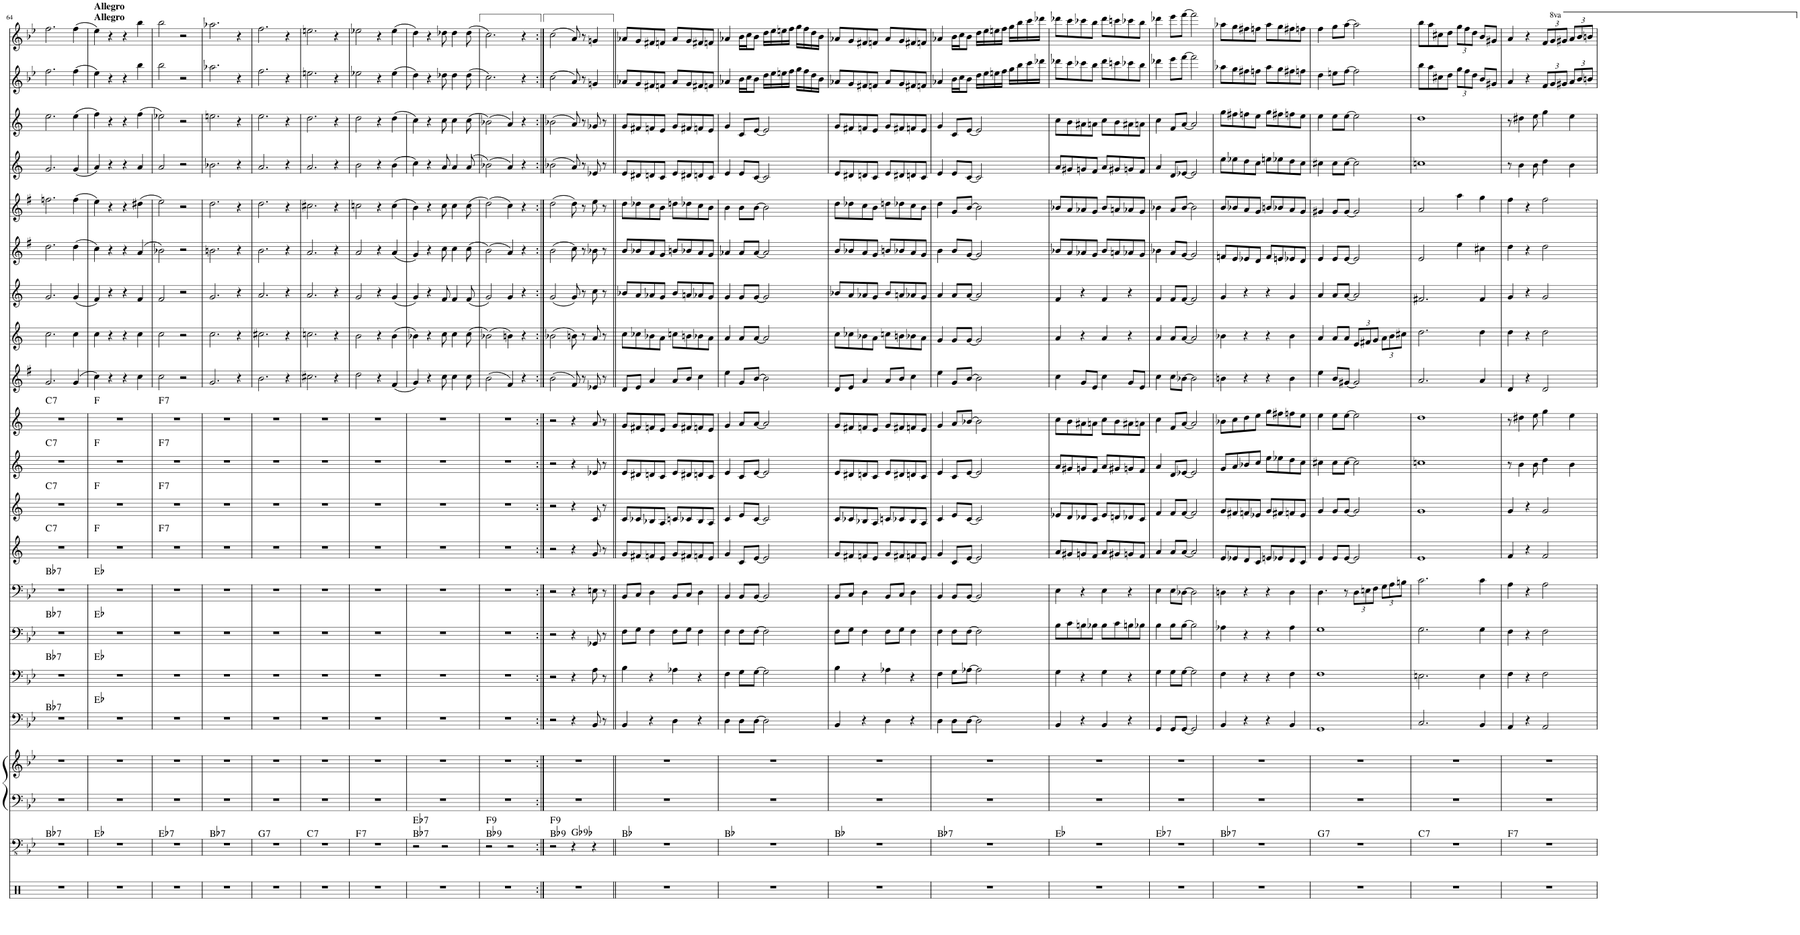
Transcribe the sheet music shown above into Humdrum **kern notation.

**kern	**kern	**harte	**kern	**kern	**kern	**harte	**kern	**kern	**kern	**harte	**kern	**kern	**kern	**kern	**harte	**kern	**kern	**kern	**kern	**kern	**kern	**kern	**kern	**kern
*part20	*part19	*part19	*part18	*part18	*part17	*part17	*part16	*part15	*part14	*part14	*part13	*part12	*part11	*part10	*part10	*part9	*part8	*part7	*part6	*part5	*part4	*part3	*part2	*part1
*staff21	*staff20	*	*staff19	*staff18	*staff17	*	*staff16	*staff15	*staff14	*	*staff13	*staff12	*staff11	*staff10	*	*staff9	*staff8	*staff7	*staff6	*staff5	*staff4	*staff3	*staff2	*staff1
*I"Drumset	*I"Double Bass	*	*I"Piano	*	*I"Bass Trombone	*	*I"Tenor Trombone	*I"Tenor Trombone	*I"Tenor Trombone	*	*I"B Trumpet	*I"B Trumpet	*I"B Trumpet	*I"B Trumpet	*	*I"Baritone Saxophone	*I"Tenor Saxophone	*I"Tenor Saxophone	*I"Alto Saxophone	*I"Alto Saxophone	*I"B Clarinet	*I"B Clarinet	*I"Flute	*I"Flute
*	*	*	*I'Pno	*	*I'Trb	*	*I'Trb	*I'Trb	*I'Trb	*	*I'Tpt	*I'Tpt	*I'Tpt	*I'Tpt	*	*I'Bar Sax	*I'T Sax	*I'T Sax	*I'A Sax	*I'A Sax	*I'Cl	*I'Cl	*I'Fl	*I'Fl
!!LO:PB:g=z
*clefX	*clefFv4	*	*clefF4	*clefG2	*clefF4	*	*clefF4	*clefF4	*clefF4	*	*clefG2	*clefG2	*clefG2	*clefG2	*	*clefG2	*clefG2	*clefG2	*clefG2	*clefG2	*clefG2	*clefG2	*clefG2	*clefG2
*	*	*	*	*	*	*	*	*	*	*	*Trd1c2	*Trd1c2	*Trd1c2	*Trd1c2	*	*Trd12c21	*Trd8c14	*Trd8c14	*Trd5c9	*Trd5c9	*Trd1c2	*Trd1c2	*	*
*k[]	*k[b-e-]	*	*k[b-e-]	*k[b-e-]	*k[b-e-]	*	*k[b-e-]	*k[b-e-]	*k[b-e-]	*	*k[]	*k[]	*k[]	*k[]	*	*k[f#]	*k[]	*k[]	*k[f#]	*k[f#]	*k[]	*k[]	*k[b-e-]	*k[b-e-]
*M4/4	*M4/4	*	*M4/4	*M4/4	*M4/4	*	*M4/4	*M4/4	*M4/4	*	*M4/4	*M4/4	*M4/4	*M4/4	*	*M4/4	*	*M4/4	*M4/4	*M4/4	*M4/4	*M4/4	*M4/4	*M4/4
=64	=64	=64	=64	=64	=64	=64	=64	=64	=64	=64	=64	=64	=64	=64	=64	=64	=64	=64	=64	=64	=64	=64	=64	=64
!	!	!LO:H:kt=7	!	!	!	!LO:H:kt=7	!	!	!	!LO:H:kt=7	!	!	!	!	!LO:H:kt=7	!	!	!	!	!	!	!	!	!
1r	1r	Bb:7	1r	1r	1r	Bb:7	1r	1r	1r	Bb:7	1r	1r	1r	1r	C:7	2.g/	2.cc\	2.g/	2.dd\	2.ffn\	2.g/	2.ee\	2.ff\	2.ff\
.	.	.	.	.	.	.	.	.	.	.	.	.	.	.	.	(4g/	4cc\	(4g/	(4dd\	(4ff\	(4g/	(4ee\	(4ff\	(4ff\
=65	=65	=65	=65	=65	=65	=65	=65	=65	=65	=65	=65	=65	=65	=65	=65	=65	=65	=65	=65	=65	=65	=65	=65	=65
!	!	!	!	!	!	!	!	!	!	!	!	!	!	!	!	!	!	!	!	!	!	!	!	!LO:TX:a:B:t=Allegro
!	!	!	!	!	!	!	!	!	!	!	!	!	!	!	!	!	!	!	!	!	!	!	!	!LO:TX:a:B:t=Allegro
1r	1r	Eb:maj	1r	1r	1r	Eb:maj	1r	1r	1r	Eb:maj	1r	1r	1r	1r	F:maj	4cc\)	4cc\	4f/)	4cc\)	4ee\)	4a/)	4ff\)	4ee-\)	4ee-\)
.	.	.	.	.	.	.	.	.	.	.	.	.	.	.	.	4r	4r	4r	4r	4r	4r	4r	4r	4r
.	.	.	.	.	.	.	.	.	.	.	.	.	.	.	.	4r	4r	4r	4r	4r	4r	4r	4r	4r
.	.	.	.	.	.	.	.	.	.	.	.	.	.	.	.	4cc\	4cc\	4f/	(4a/	(4dd#X\	4a/	(4ff\	4bb-\	4bb-\
=66	=66	=66	=66	=66	=66	=66	=66	=66	=66	=66	=66	=66	=66	=66	=66	=66	=66	=66	=66	=66	=66	=66	=66	=66
!	!	!LO:H:kt=7	!	!	!	!	!	!	!	!	!	!	!	!	!LO:H:kt=7	!	!	!	!	!	!	!	!	!
1r	1r	Eb:7	1r	1r	1r	.	1r	1r	1r	.	1r	1r	1r	1r	F:7	2cc\	2cc\	2f/	2b-X\)	2ee\)	2a/	2ee-X\)	2bb-\	2bb-\
.	.	.	.	.	.	.	.	.	.	.	.	.	.	.	.	2r	2r	2r	2r	2r	2r	2r	2r	2r
=67	=67	=67	=67	=67	=67	=67	=67	=67	=67	=67	=67	=67	=67	=67	=67	=67	=67	=67	=67	=67	=67	=67	=67	=67
!	!	!LO:H:kt=7	!	!	!	!	!	!	!	!	!	!	!	!	!	!	!	!	!	!	!	!	!	!
1r	1r	Bb:7	1r	1r	1r	.	1r	1r	1r	.	1r	1r	1r	1r	.	2.g/	2.cc\	2.g/	2.bn\	2.dd\	2.b-X\	2.een\	2.aa-X\	2.aa-X\
.	.	.	.	.	.	.	.	.	.	.	.	.	.	.	.	4r	4r	4r	4r	4r	4r	4r	4r	4r
=68	=68	=68	=68	=68	=68	=68	=68	=68	=68	=68	=68	=68	=68	=68	=68	=68	=68	=68	=68	=68	=68	=68	=68	=68
!	!	!LO:H:kt=7	!	!	!	!	!	!	!	!	!	!	!	!	!	!	!	!	!	!	!	!	!	!
1r	1r	G:7	1r	1r	1r	.	1r	1r	1r	.	1r	1r	1r	1r	.	2.b\	2.cc#X\	2.a/	2.b\	2.dd\	2.a/	2.ee\	2.ff\	2.ff\
.	.	.	.	.	.	.	.	.	.	.	.	.	.	.	.	4r	4r	4r	4r	4r	4r	4r	4r	4r
=69	=69	=69	=69	=69	=69	=69	=69	=69	=69	=69	=69	=69	=69	=69	=69	=69	=69	=69	=69	=69	=69	=69	=69	=69
!	!	!LO:H:kt=7	!	!	!	!	!	!	!	!	!	!	!	!	!	!	!	!	!	!	!	!	!	!
1r	1r	C:7	1r	1r	1r	.	1r	1r	1r	.	1r	1r	1r	1r	.	2.cc#X\	2.ccn\	2.a/	2.a/	2.cc#X\	2.a/	2.dd\	2.een\	2.een\
.	.	.	.	.	.	.	.	.	.	.	.	.	.	.	.	4r	4r	4r	4r	4r	4r	4r	4r	4r
=70	=70	=70	=70	=70	=70	=70	=70	=70	=70	=70	=70	=70	=70	=70	=70	=70	=70	=70	=70	=70	=70	=70	=70	=70
!	!	!LO:H:kt=7	!	!	!	!	!	!	!	!	!	!	!	!	!	!	!	!	!	!	!	!	!	!
1r	1r	F:7	1r	1r	1r	.	1r	1r	1r	.	1r	1r	1r	1r	.	2dd\	2b\	2g/	2a/	2ccn\	2b\	2dd\	2ee-X\	2ee-X\
.	.	.	.	.	.	.	.	.	.	.	.	.	.	.	.	4r	4r	4r	4r	4r	4r	4r	4r	4r
.	.	.	.	.	.	.	.	.	.	.	.	.	.	.	.	(4f#/	(4b\	(4g/	(4a/	(4cc\	(4b\	(4dd\	(4ee-\	(4ee-\
=71	=71	=71	=71	=71	=71	=71	=71	=71	=71	=71	=71	=71	=71	=71	=71	=71	=71	=71	=71	=71	=71	=71	=71	=71
!	!	!LO:H:n=1:kt=7	!	!	!	!	!	!	!	!	!	!	!	!	!	!	!	!	!	!	!	!	!	!
!	!	!LO:H:n=2:kt=7	!	!	!	!	!	!	!	!	!	!	!	!	!	!	!	!	!	!	!	!	!	!
1r	2r	Bb:7 Eb:7	1r	1r	1r	.	1r	1r	1r	.	1r	1r	1r	1r	.	4g/)	4b-X\)	4g/)	4g/)	4b\)	4cc\)	4cc\)	4dd\)	4dd\)
.	.	.	.	.	.	.	.	.	.	.	.	.	.	.	.	4r	4r	4r	4r	4r	4r	4r	4r	4r
.	2r	.	.	.	.	.	.	.	.	.	.	.	.	.	.	8cc\	8cc\	8f/	8cc\	8cc\	8a/	8cc\	8dd-X\	8dd-X\
.	.	.	.	.	.	.	.	.	.	.	.	.	.	.	.	4cc\	4cc\	4f/	4cc\	4cc\	4a/	4cc\	4dd-\	4dd-\
.	.	.	.	.	.	.	.	.	.	.	.	.	.	.	.	8cc\	(8cc\	(8f/	(8cc\	(8cc\	(8a/	(8cc\	(8dd-\	(8dd-\
=72	=72	=72	=72	=72	=72	=72	=72	=72	=72	=72	=72	=72	=72	=72	=72	=72	=72	=72	=72	=72	=72	=72	=72	=72
!	!	!LO:H:n=1:kt=9	!	!	!	!	!	!	!	!	!	!	!	!	!	!	!	!	!	!	!	!	!	!
!	!	!LO:H:n=2:kt=9	!	!	!	!	!	!	!	!	!	!	!	!	!	!	!	!	!	!	!	!	!	!
1r	2r	Bb:9 F:9	1r	1r	1r	.	1r	1r	1r	.	1r	1r	1r	1r	.	(2b\	(2b-X\)	2g/)	(2b\)	(2dd\)	(2b-X\)	(2b-X\)	2.cc\)	2.cc\)
.	2r	.	.	.	.	.	.	.	.	.	.	.	.	.	.	4f#/)	4bn\)	4g/	4a/)	4cc\)	4a/)	4a/)	.	.
.	.	.	.	.	.	.	.	.	.	.	.	.	.	.	.	4r	4r	4r	4r	4r	4r	4r	4r	4r
=73:|!	=73:|!	=73:|!	=73:|!	=73:|!	=73:|!	=73:|!	=73:|!	=73:|!	=73:|!	=73:|!	=73:|!	=73:|!	=73:|!	=73:|!	=73:|!	=73:|!	=73:|!	=73:|!	=73:|!	=73:|!	=73:|!	=73:|!	=73:|!	=73:|!
!	!	!LO:H:n=1:kt=9	!	!	!	!	!	!	!	!	!	!	!	!	!	!	!	!	!	!	!	!	!	!
!	!	!LO:H:n=2:kt=9	!	!	!	!	!	!	!	!	!	!	!	!	!	!	!	!	!	!	!	!	!	!
1r	2r	Bb:9 F:9	1r	1r	2r	.	2r	2r	2r	.	2r	2r	2r	2r	.	(2b\	(2b-X\	(2g/	(2b\	(2dd\	(2b-X\	(2b-X\	(2cc\	(2cc\
.	4r	Gb:maj(b9)	.	.	4r	.	4r	4r	4r	.	4r	4r	4r	4r	.	8f#/)	8bn\)	8g/)	8cc\)	8dd\)	8a/)	8a/)	8a/)	8a/)
.	.	.	.	.	.	.	.	.	.	.	.	.	.	.	.	8r	8r	8r	8r	8r	8r	8r	8r	8r
.	4r	.	.	.	8BB-/	.	8A\	8GG-X/	8En\	.	8g/	8c/	8e-X/	8a/	.	8e-X/	8a/	8cc\	8b-X\	8ee\	8e-X/	8g-X/	4gn/	4gn/
.	.	.	.	.	8r	.	8r	8r	8r	.	8r	8r	8r	8r	.	8r	8r	8r	8r	8r	8r	8r	.	.
=74||	=74||	=74||	=74||	=74||	=74||	=74||	=74||	=74||	=74||	=74||	=74||	=74||	=74||	=74||	=74||	=74||	=74||	=74||	=74||	=74||	=74||	=74||	=74||	=74||
1r	1r	Bb:maj	1r	1r	4BB-/	.	4B-\	8F\L	8BB-/L	.	8g/L	8c/L	8e/L	8g/L	.	8d/L	8cc\L	8b-X/L	8b/L	8dd\L	8e/L	8g/L	8a-X/L	8a-X/L
.	.	.	.	.	.	.	.	8G\J	8C/J	.	8f#X/	8c-X/	8d#X/	8f#X/	.	8e/J	8cc-X\	8a/	8b-X/	8dd-X\	8d#X/	8f#X/	8g/	8g/
.	.	.	.	.	4r	.	4r	4F\	4D\	.	8fn/	8B-X/	8dn/	8fn/	.	4a/	8b-X\	8a-X/	8a/	8cc\	8dn/	8fn/	8f#X/	8f#X/
.	.	.	.	.	.	.	.	.	.	.	8e/J	8A/J	8c/J	8e/J	.	.	8a\J	8g/J	8g/J	8b\J	8c/J	8e/J	8fn/J	8fn/J
.	.	.	.	.	4D\	.	4A-X\	8F\L	8BB-/L	.	8g/L	8cn/L	8e/L	8g/L	.	8a/L	8ccn\L	8b-/L	8bn/L	8ddn\L	8e/L	8g/L	8a-/L	8a-/L
.	.	.	.	.	.	.	.	8G\J	8C/J	.	8f#X/	8c-X/	8d#X/	8f#X/	.	8b/J	8bn\	8an/	8b-X/	8dd-X\	8d#X/	8f#X/	8g/	8g/
.	.	.	.	.	4r	.	4r	4F\	4D\	.	8fn/	8B-/	8dn/	8fn/	.	4cc\	8b-X\	8a-X/	8a/	8cc\	8dn/	8fn/	8f#X/	8f#X/
.	.	.	.	.	.	.	.	.	.	.	8e/J	8A/J	8c/J	8e/J	.	.	8a\J	8g/J	8g/J	8b\J	8c/J	8e/J	8fn/J	8fn/J
=75	=75	=75	=75	=75	=75	=75	=75	=75	=75	=75	=75	=75	=75	=75	=75	=75	=75	=75	=75	=75	=75	=75	=75	=75
1r	1r	Bb:maj	1r	1r	4D\	.	4F\	4F\	4BB-/	.	4g/	4c/	4e/	4g/	.	4ee\	4a/	4g/	4a-X/	4b\	4e/	4g/	4a-X/	4a-X/
.	.	.	.	.	8D\L	.	8G\L	8F\L	8BB-/L	.	8c/L	8e/L	8c/L	8a/L	.	8g/L	8a/L	8g/L	8a-/L	8b\L	8e/L	8c/L	16b-\LL	16b-\LL
.	.	.	.	.	.	.	.	.	.	.	.	.	.	.	.	.	.	.	.	.	.	.	16cc\J	16cc\J
.	.	.	.	.	[8D\J	.	[8G\J	[8F\J	[8BB-/J	.	[8e/J	[8c/J	[8e/J	[8a/J	.	[8b/J	[8a/J	[8g/J	[8a-/J	[8b\J	[8c/J	[8e/J	8b-\J	8b-\J
.	.	.	.	.	2D\]	.	2G\]	2F\]	2BB-/]	.	2e/]	2c/]	2e/]	2a/]	.	2b\]	2a/]	2g/]	2a-/]	2b\]	2c/]	2e/]	16dd\LL	16dd\LL
.	.	.	.	.	.	.	.	.	.	.	.	.	.	.	.	.	.	.	.	.	.	.	16ee-\	16ee-\
.	.	.	.	.	.	.	.	.	.	.	.	.	.	.	.	.	.	.	.	.	.	.	16een\	16een\
.	.	.	.	.	.	.	.	.	.	.	.	.	.	.	.	.	.	.	.	.	.	.	16ff\JJ	16ff\JJ
.	.	.	.	.	.	.	.	.	.	.	.	.	.	.	.	.	.	.	.	.	.	.	16gg\LL	16gg\LL
.	.	.	.	.	.	.	.	.	.	.	.	.	.	.	.	.	.	.	.	.	.	.	16ff\	16ff\
.	.	.	.	.	.	.	.	.	.	.	.	.	.	.	.	.	.	.	.	.	.	.	16dd\	16dd\
.	.	.	.	.	.	.	.	.	.	.	.	.	.	.	.	.	.	.	.	.	.	.	16b-\JJ	16b-\JJ
=76	=76	=76	=76	=76	=76	=76	=76	=76	=76	=76	=76	=76	=76	=76	=76	=76	=76	=76	=76	=76	=76	=76	=76	=76
1r	1r	Bb:maj	1r	1r	4BB-/	.	4B-\	8F\L	8BB-/L	.	8g/L	8c/L	8e/L	8g/L	.	8d/L	8cc\L	8b-X/L	8b/L	8dd\L	8e/L	8g/L	8a-X/L	8a-X/L
.	.	.	.	.	.	.	.	8G\J	8C/J	.	8f#X/	8c-X/	8d#X/	8f#X/	.	8e/J	8cc-X\	8a/	8b-X/	8dd-X\	8d#X/	8f#X/	8g/	8g/
.	.	.	.	.	4r	.	4r	4F\	4D\	.	8fn/	8B-X/	8dn/	8fn/	.	4a/	8b-X\	8a-X/	8a/	8cc\	8dn/	8fn/	8f#X/	8f#X/
.	.	.	.	.	.	.	.	.	.	.	8e/J	8A/J	8c/J	8e/J	.	.	8a\J	8g/J	8g/J	8b\J	8c/J	8e/J	8fn/J	8fn/J
.	.	.	.	.	4D\	.	4A-X\	8F\L	8BB-/L	.	8g/L	8cn/L	8e/L	8g/L	.	8a/L	8ccn\L	8b-/L	8bn/L	8ddn\L	8e/L	8g/L	8a-/L	8a-/L
.	.	.	.	.	.	.	.	8G\J	8C/J	.	8f#X/	8c-X/	8d#X/	8f#X/	.	8b/J	8bn\	8an/	8b-X/	8dd-X\	8d#X/	8f#X/	8g/	8g/
.	.	.	.	.	4r	.	4r	4F\	4D\	.	8fn/	8B-/	8dn/	8fn/	.	4cc\	8b-X\	8a-X/	8a/	8cc\	8dn/	8fn/	8f#X/	8f#X/
.	.	.	.	.	.	.	.	.	.	.	8e/J	8A/J	8c/J	8e/J	.	.	8a\J	8g/J	8g/J	8b\J	8c/J	8e/J	8fn/J	8fn/J
=77	=77	=77	=77	=77	=77	=77	=77	=77	=77	=77	=77	=77	=77	=77	=77	=77	=77	=77	=77	=77	=77	=77	=77	=77
!	!	!LO:H:kt=7	!	!	!	!	!	!	!	!	!	!	!	!	!	!	!	!	!	!	!	!	!	!
1r	1r	Bb:7	1r	1r	4D\	.	4F\	4F\	4BB-/	.	4g/	4c/	4e/	4g/	.	4ee\	4g/	4a/	4b\	4dd\	4e/	4g/	4a-X/	4a-X/
.	.	.	.	.	8D\L	.	8G\L	8F\L	8BB-/L	.	8c/L	8e/L	8c/L	8a/L	.	8g/L	8g/L	8a/L	8b/L	8g/L	8e/L	8c/L	16b-\LL	16b-\LL
.	.	.	.	.	.	.	.	.	.	.	.	.	.	.	.	.	.	.	.	.	.	.	16cc\J	16cc\J
.	.	.	.	.	[8D\J	.	[8A-X\J	[8F\J	[8BB-/J	.	[8e/J	[8c/J	[8e/J	[8b-X/J	.	[8b/J	[8g/J	[8a/J	[8g/J	[8b/J	[8c/J	[8e/J	8b-\J	8b-\J
.	.	.	.	.	2D\]	.	2A-\]	2F\]	2BB-/]	.	2e/]	2c/]	2e/]	2b-\]	.	2b\]	2g/]	2a/]	2g/]	2b\]	2c/]	2e/]	16dd\LL	16dd\LL
.	.	.	.	.	.	.	.	.	.	.	.	.	.	.	.	.	.	.	.	.	.	.	16ee-\	16ee-\
.	.	.	.	.	.	.	.	.	.	.	.	.	.	.	.	.	.	.	.	.	.	.	16een\	16een\
.	.	.	.	.	.	.	.	.	.	.	.	.	.	.	.	.	.	.	.	.	.	.	16ff\JJ	16ff\JJ
.	.	.	.	.	.	.	.	.	.	.	.	.	.	.	.	.	.	.	.	.	.	.	16gg\LL	16gg\LL
.	.	.	.	.	.	.	.	.	.	.	.	.	.	.	.	.	.	.	.	.	.	.	16bb-\	16bb-\
.	.	.	.	.	.	.	.	.	.	.	.	.	.	.	.	.	.	.	.	.	.	.	16ccc\	16ccc\
.	.	.	.	.	.	.	.	.	.	.	.	.	.	.	.	.	.	.	.	.	.	.	16ddd-X\JJ	16ddd-X\JJ
=78	=78	=78	=78	=78	=78	=78	=78	=78	=78	=78	=78	=78	=78	=78	=78	=78	=78	=78	=78	=78	=78	=78	=78	=78
1r	1r	Eb:maj	1r	1r	4BB-/	.	4G\	8B-\L	4E-\	.	8a/L	8e-X/L	8a/L	8cc\L	.	4cc\	4a/	4f/	8b-X/L	8b-X/L	8a/L	8cc\L	8ddd-X\L	8ddd-X\L
.	.	.	.	.	.	.	.	8c\	.	.	8g#X/	8d/	8g#X/	8b\	.	.	.	.	8a/	8a/	8g#X/	8b\	8ccc\	8ccc\
.	.	.	.	.	4r	.	4r	8Bn\	4r	.	8gn/	8d-X/	8gn/	8a#X\	.	8g/L	4r	4r	8a-X/	8a-X/	8gn/	8a#X\	8ccc-X\	8ccc-X\
.	.	.	.	.	.	.	.	8B-X\J	.	.	8f/J	8c/J	8f/J	8an\J	.	8e/J	.	.	8g/J	8g/J	8f/J	8an\J	8bb-\J	8bb-\J
.	.	.	.	.	4BB-/	.	4G\	8B-\L	4E-\	.	8a/L	8e-/L	8a/L	8cc\L	.	4cc\	4a/	4f/	8b-/L	8b-/L	8a/L	8cc\L	8ddd-\L	8ddd-\L
.	.	.	.	.	.	.	.	8c\	.	.	8g#X/	8dn/	8g#X/	8b\	.	.	.	.	8an/	8an/	8g#X/	8b\	8cccn\	8cccn\
.	.	.	.	.	4r	.	4r	8Bn\	4r	.	8gn/	8d-X/	8gn/	8a#X\	.	8g/L	4r	4r	8a-X/	8a-X/	8gn/	8a#X\	8ccc-X\	8ccc-X\
.	.	.	.	.	.	.	.	8B-X\J	.	.	8f/J	8c/J	8f/J	8an\J	.	8e/J	.	.	8g/J	8g/J	8f/J	8an\J	8bb-\J	8bb-\J
=79	=79	=79	=79	=79	=79	=79	=79	=79	=79	=79	=79	=79	=79	=79	=79	=79	=79	=79	=79	=79	=79	=79	=79	=79
!	!	!LO:H:kt=7	!	!	!	!	!	!	!	!	!	!	!	!	!	!	!	!	!	!	!	!	!	!
1r	1r	Eb:7	1r	1r	4GG/	.	4G\	4B-\	4E-\	.	4a/	4f/	4a/	4cc\	.	4cc\	4a/	4f/	4b-X\	4b-X\	4a/	4cc\	4ddd-X\	4ddd-X\
.	.	.	.	.	8GG/L	.	8G\L	8B-\L	8E-\L	.	8a/L	8f/L	8d/L	8f/L	.	8cc\L	8a/L	8f/L	8a/L	8a/L	8d/L	8f/L	8eee-\L	8eee-\L
.	.	.	.	.	[8GG/J	.	[8G\J	[8B-\J	[8D-X\J	.	[8a/J	[8f/J	[8e-X/J	[8a/J	.	[8b-X\J	[8a/J	[8f/J	[8g/J	[8b-/J	[8e-X/J	[8a/J	[8fff\J	[8fff\J
.	.	.	.	.	2GG/]	.	2G\]	2B-\]	2D-\]	.	2a/]	2f/]	2e-/]	2a/]	.	2b-\]	2a/]	2f/]	2g/]	2b-\]	2e-/]	2a/]	2fff\]	2fff\]
=80	=80	=80	=80	=80	=80	=80	=80	=80	=80	=80	=80	=80	=80	=80	=80	=80	=80	=80	=80	=80	=80	=80	=80	=80
!	!	!LO:H:kt=7	!	!	!	!	!	!	!	!	!	!	!	!	!	!	!	!	!	!	!	!	!	!
1r	1r	Bb:7	1r	1r	4BB-/	.	4F\	4A-X\	4Dn\	.	8e/L	8g/L	8g/L	8b-X\L	.	4bn\	4b-X\	4g/	8fn/L	8b/L	8ee\L	8gg\L	8aa-X\L	8aa-X\L
.	.	.	.	.	.	.	.	.	.	.	8e-X/	8f#X/	8a/	8cc\	.	.	.	.	8e/	8b-X/	8ee-X\	8ff#X\	8gg\	8gg\
.	.	.	.	.	4r	.	4r	4r	4r	.	8d/	8fn/	8b-X/	8dd\	.	4r	4r	4r	8e-X/	8a/	8dd\	8ffn\	8ff#X\	8ff#X\
.	.	.	.	.	.	.	.	.	.	.	8c/J	8e-X/J	8cc/J	8ee\J	.	.	.	.	8d/J	8g/J	8cc\J	8ee\J	8ffn\J	8ffn\J
.	.	.	.	.	4r	.	4r	4r	4r	.	8en/L	8g/L	8ee\L	8gg\L	.	4r	4r	4r	8f/L	8bn/L	8een\L	8gg\L	8aa-\L	8aa-\L
.	.	.	.	.	.	.	.	.	.	.	8e-X/	8f#X/	8ee-X\	8ff#X\	.	.	.	.	8en/	8b-X/	8ee-X\	8ff#X\	8gg\	8gg\
.	.	.	.	.	4BB-/	.	4F\	4A-\	4D\	.	8d/	8fn/	8dd\	8ffn\	.	4b\	4b-\	4g/	8e-X/	8a/	8dd\	8ffn\	8ff#X\	8ff#X\
.	.	.	.	.	.	.	.	.	.	.	8c/J	8e-/J	8cc\J	8ee\J	.	.	.	.	8d/J	8g/J	8cc\J	8ee\J	8ffn\J	8ffn\J
=81	=81	=81	=81	=81	=81	=81	=81	=81	=81	=81	=81	=81	=81	=81	=81	=81	=81	=81	=81	=81	=81	=81	=81	=81
!	!	!LO:H:kt=7	!	!	!	!	!	!	!	!	!	!	!	!	!	!	!	!	!	!	!	!	!	!
1r	1r	G:7	1r	1r	1GG	.	1F	1G	4.D\	.	4e/	4g/	4cc#X\	4ee\	.	4ee\	4a/	4a/	4e/	4g#X/	4cc#X\	4ee\	4dd\	4ff\
.	.	.	.	.	.	.	.	.	.	.	8e/L	8g/L	8cc#\L	8ee\L	.	8b/L	8a/L	8a/L	8e/L	8g#/L	8cc#\L	8ee\L	8een\L	8gg\L
.	.	.	.	.	.	.	.	.	8r	.	[8e/J	[8g/J	[8cc#\J	[8ee\J	.	[8g#X/J	8a/J	[8a/J	[8e/J	[8g#/J	[8cc#\J	[8ee\J	[8ff\J	[8aa\J
*	*	*	*	*	*	*	*	*	*Xbrackettup	*	*	*	*	*	*	*	*Xbrackettup	*	*	*	*	*	*	*
.	.	.	.	.	.	.	.	.	12D\L	.	2e/]	2g/]	2cc#\]	2ee\]	.	2g#/]	12e/L	2a/]	2e/]	2g#/]	2cc#\]	2ee\]	2ff\]	2aa\]
.	.	.	.	.	.	.	.	.	12En\	.	.	.	.	.	.	.	12f#X/	.	.	.	.	.	.	.
.	.	.	.	.	.	.	.	.	12F\J	.	.	.	.	.	.	.	12g/J	.	.	.	.	.	.	.
.	.	.	.	.	.	.	.	.	12G\L	.	.	.	.	.	.	.	12a\L	.	.	.	.	.	.	.
.	.	.	.	.	.	.	.	.	12A\	.	.	.	.	.	.	.	12b\	.	.	.	.	.	.	.
.	.	.	.	.	.	.	.	.	12Bn\J	.	.	.	.	.	.	.	12cc#X\J	.	.	.	.	.	.	.
=82	=82	=82	=82	=82	=82	=82	=82	=82	=82	=82	=82	=82	=82	=82	=82	=82	=82	=82	=82	=82	=82	=82	=82	=82
!	!	!LO:H:kt=7	!	!	!	!	!	!	!	!	!	!	!	!	!	!	!	!	!	!	!	!	!	!
1r	1r	C:7	1r	1r	2.C/	.	2.En\	2.G\	2.c\	.	1e	1g	1ccn	1dd	.	2.a/	2.dd\	2.f#X/	2e/	2a/	1ccn	1dd	8bb-\L	8bb-\L
.	.	.	.	.	.	.	.	.	.	.	.	.	.	.	.	.	.	.	.	.	.	.	8aa\	8aa\
.	.	.	.	.	.	.	.	.	.	.	.	.	.	.	.	.	.	.	.	.	.	.	8cc#X\	8cc#X\
.	.	.	.	.	.	.	.	.	.	.	.	.	.	.	.	.	.	.	.	.	.	.	8dd\J	8dd\J
*	*	*	*	*	*	*	*	*	*	*	*	*	*	*	*	*	*	*	*	*	*	*	*Xbrackettup	*Xbrackettup
.	.	.	.	.	.	.	.	.	.	.	.	.	.	.	.	.	.	.	4ee\	4aa\	.	.	12gg\L	12gg\L
.	.	.	.	.	.	.	.	.	.	.	.	.	.	.	.	.	.	.	.	.	.	.	12ff\	12ff\
.	.	.	.	.	.	.	.	.	.	.	.	.	.	.	.	.	.	.	.	.	.	.	12dd\J	12dd\J
.	.	.	.	.	4BB-/	.	4E\	4G\	4c\	.	.	.	.	.	.	4a/	4dd\	4f#/	4cc#X\	4gg\	.	.	8b-/L	8b-/L
.	.	.	.	.	.	.	.	.	.	.	.	.	.	.	.	.	.	.	.	.	.	.	8g#X/J	8g#X/J
=83	=83	=83	=83	=83	=83	=83	=83	=83	=83	=83	=83	=83	=83	=83	=83	=83	=83	=83	=83	=83	=83	=83	=83	=83
!	!	!LO:H:kt=7	!	!	!	!	!	!	!	!	!	!	!	!	!	!	!	!	!	!	!	!	!	!
1r	1r	F:7	1r	1r	4AA/	.	4F\	4F\	4A\	.	4f/	4g/	8r	8r	.	4d/	4dd\	4g/	4dd\	4ff#\	8r	8r	4a/	4a/
.	.	.	.	.	.	.	.	.	.	.	.	.	4b\	4dd#X\	.	.	.	.	.	.	4b\	4dd#X\	.	.
.	.	.	.	.	4r	.	4r	4r	4r	.	4r	4r	.	.	.	4r	4r	4r	4r	4r	.	.	4r	4r
.	.	.	.	.	.	.	.	.	.	.	.	.	8b\	8ee\	.	.	.	.	.	.	8b\	8ee\	.	.
.	.	.	.	.	2AA/	.	2F\	2F\	2A\	.	2f/	2g/	4dd\	4gg\	.	2d/	2dd\	2g/	2dd\	2ff#\	4dd\	4gg\	12f/L	12f/L
*	*	*	*	*	*	*	*	*	*	*	*	*	*	*	*	*	*	*	*	*	*	*	*	*8va
.	.	.	.	.	.	.	.	.	.	.	.	.	.	.	.	.	.	.	.	.	.	.	12g/	12gg/
.	.	.	.	.	.	.	.	.	.	.	.	.	.	.	.	.	.	.	.	.	.	.	12g#X/J	12gg#X/J
.	.	.	.	.	.	.	.	.	.	.	.	.	4b\	4ee\	.	.	.	.	.	.	4b\	4ee\	12a/L	12aa/L
.	.	.	.	.	.	.	.	.	.	.	.	.	.	.	.	.	.	.	.	.	.	.	12b-/	12bb-/
.	.	.	.	.	.	.	.	.	.	.	.	.	.	.	.	.	.	.	.	.	.	.	12bn/J	12bbn/J
*	*	*	*	*	*	*	*	*	*	*	*	*	*	*	*	*	*	*	*	*	*	*	*	*X8va
=	=	=	=	=	=	=	=	=	=	=	=	=	=	=	=	=	=	=	=	=	=	=	=	=
*-	*-	*-	*-	*-	*-	*-	*-	*-	*-	*-	*-	*-	*-	*-	*-	*-	*-	*-	*-	*-	*-	*-	*-	*-
